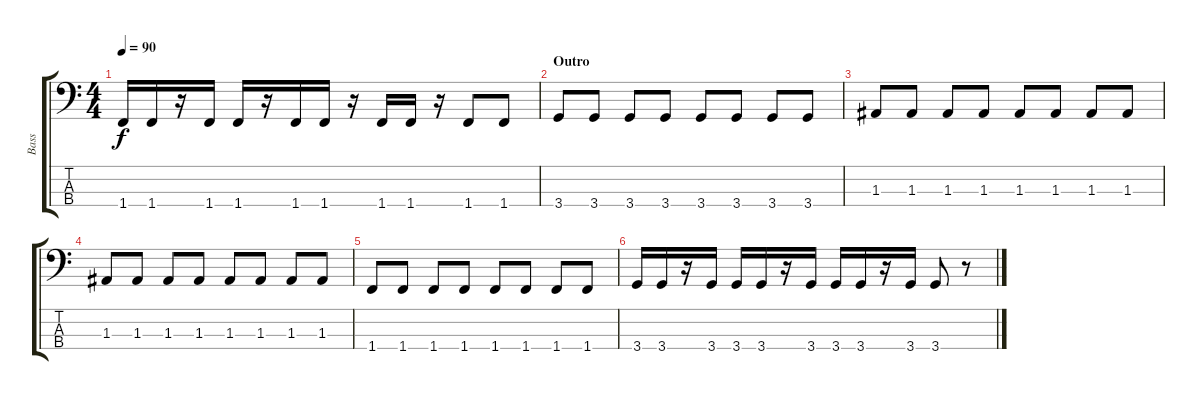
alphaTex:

\track ("Bass" "Bass") {instrument electricbassfinger}
\staff {score tabs}
\tuning (G2 D2 A1 E1) {hide}
\ts (4 4)
\tempo 90
\clef f4
\ks c
1.4.16{dy f} 1.4.16 r.16 1.4.16 1.4.16 r.16 1.4.16 1.4.16 r.16 1.4.16 1.4.16 r.16 1.4.8 1.4.8 |
\section ("" "Outro")
3.4.8 3.4.8 3.4.8 3.4.8 3.4.8 3.4.8 3.4.8 3.4.8 |
1.3.8 1.3.8 1.3.8 1.3.8 1.3.8 1.3.8 1.3.8 1.3.8 |
1.3.8 1.3.8 1.3.8 1.3.8 1.3.8 1.3.8 1.3.8 1.3.8 |
1.4.8 1.4.8 1.4.8 1.4.8 1.4.8 1.4.8 1.4.8 1.4.8 |
3.4.16 3.4.16 r.16 3.4.16 3.4.16 3.4.16 r.16 3.4.16 3.4.16 3.4.16 r.16 3.4.16 3.4.8 r.8
